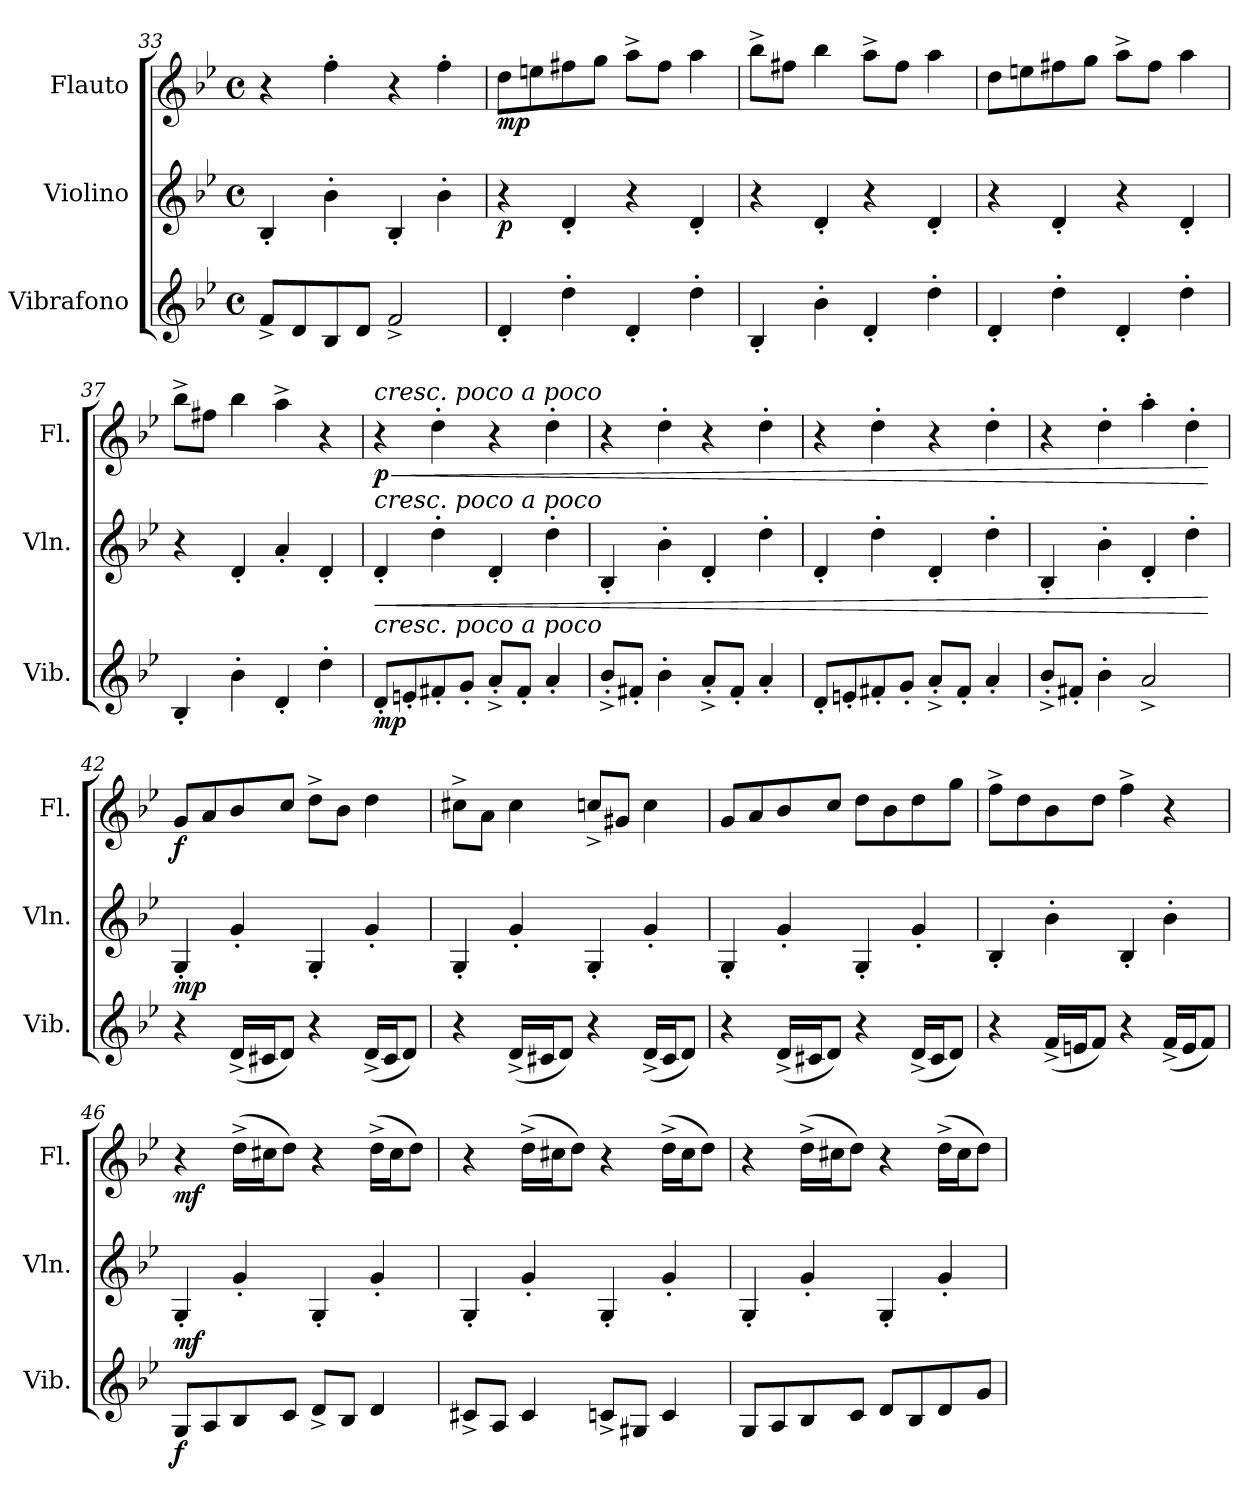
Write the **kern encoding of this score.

**kern	**dynam	**kern	**dynam	**kern	**dynam
*part3	*part3	*part2	*part2	*part1	*part1
*staff3	*staff3	*staff2	*staff2	*staff1	*staff1
*I"Vibrafono	*	*I"Violino	*	*I"Flauto	*
*I'Vib.	*	*I'Vln.	*	*I'Fl.	*
*clefG2	*	*clefG2	*	*clefG2	*
*k[b-e-]	*	*k[b-e-]	*	*k[b-e-]	*
*M4/4	*	*M4/4	*	*M4/4	*
*met(c)	*	*met(c)	*	*met(c)	*
=33	=33	=33	=33	=33	=33
8f^/L	.	4B-'/	.	4r	.
8d/	.	.	.	.	.
8B-/	.	4b-'\	.	4ff'\	.
8d/J	.	.	.	.	.
2f^/	.	4B-'/	.	4r	.
.	.	4b-'\	.	4ff'\	.
!!LO:LB:g=z
=34	=34	=34	=34	=34	=34
!	!	!	!LO:DY:b	!	!LO:DY:b
4d'/	.	4r	p	8dd\L	mp
.	.	.	.	8een\	.
4dd'\	.	4d'/	.	8ff#X\	.
.	.	.	.	8gg\J	.
4d'/	.	4r	.	8aa^\L	.
.	.	.	.	8ff#\J	.
4dd'\	.	4d'/	.	4aa\	.
=35	=35	=35	=35	=35	=35
4B-'/	.	4r	.	8bb-^\L	.
.	.	.	.	8ff#X\J	.
4b-'\	.	4d'/	.	4bb-\	.
4d'/	.	4r	.	8aa^\L	.
.	.	.	.	8ff#\J	.
4dd'\	.	4d'/	.	4aa\	.
=36	=36	=36	=36	=36	=36
4d'/	.	4r	.	8dd\L	.
.	.	.	.	8een\	.
4dd'\	.	4d'/	.	8ff#X\	.
.	.	.	.	8gg\J	.
4d'/	.	4r	.	8aa^\L	.
.	.	.	.	8ff#\J	.
4dd'\	.	4d'/	.	4aa\	.
=37	=37	=37	=37	=37	=37
4B-'/	.	4r	.	8bb-^\L	.
.	.	.	.	8ff#X\J	.
4b-'\	.	4d'/	.	4bb-\	.
4d'/	.	4a'/	.	4aa^\	.
4dd'\	.	4d'/	.	4r	.
=38	=38	=38	=38	=38	=38
!	!	!	!	!LO:TX:a:i:t=cresc. poco a poco	!
!	!	!LO:TX:a:i:t=cresc. poco a poco	!	!	!
!LO:TX:a:i:t=cresc. poco a poco	!	!	!	!	!
!	!LO:DY:b	!	!LO:HP:b	!	!LO:HP:b
!	!	!	!	!	!LO:DY:n=1:b
8d'/L	mp	4d'/	<	4r	< p
8en'/	.	.	.	.	.
8f#X'/	.	4dd'\	.	4dd'\	.
8g'/J	.	.	.	.	.
8a^'/L	.	4d'/	.	4r	.
8f#'/J	.	.	.	.	.
4a'/	.	4dd'\	.	4dd'\	.
!!LO:PB:g=z
=39	=39	=39	=39	=39	=39
8b-^'/L	.	4B-'/	.	4r	.
8f#X'/J	.	.	.	.	.
4b-'\	.	4b-'\	.	4dd'\	.
8a^'/L	.	4d'/	.	4r	.
8f#'/J	.	.	.	.	.
4a'/	.	4dd'\	.	4dd'\	.
=40	=40	=40	=40	=40	=40
8d'/L	.	4d'/	.	4r	.
8en'/	.	.	.	.	.
8f#X'/	.	4dd'\	.	4dd'\	.
8g'/J	.	.	.	.	.
8a^'/L	.	4d'/	.	4r	.
8f#'/J	.	.	.	.	.
4a'/	.	4dd'\	.	4dd'\	.
=41	=41	=41	=41	=41	=41
8b-^'/L	.	4B-'/	.	4r	.
8f#X'/J	.	.	.	.	.
4b-'\	.	4b-'\	.	4dd'\	.
2a^/	.	4d'/	.	4aa'\	.
.	.	4dd'\	.	4dd'\	.
.	.	.	[	.	[
=42	=42	=42	=42	=42	=42
!	!	!	!LO:DY:b	!	!LO:DY:b
4r	.	4G'/	mp	8g/L	f
.	.	.	.	8a/	.
(16d^/LL	.	4g'/	.	8b-/	.
16c#X/J	.	.	.	.	.
8d/J)	.	.	.	8cc/J	.
4r	.	4G'/	.	8dd^\L	.
.	.	.	.	8b-\J	.
(16d^/LL	.	4g'/	.	4dd\	.
16c#/J	.	.	.	.	.
8d/J)	.	.	.	.	.
!!LO:LB:g=z
=43	=43	=43	=43	=43	=43
4r	.	4G'/	.	8cc#X^\L	.
.	.	.	.	8a\J	.
(16d^/LL	.	4g'/	.	4cc#\	.
16c#X/J	.	.	.	.	.
8d/J)	.	.	.	.	.
4r	.	4G'/	.	8ccn^/L	.
.	.	.	.	8g#X/J	.
(16d^/LL	.	4g'/	.	4cc\	.
16c#/J	.	.	.	.	.
8d/J)	.	.	.	.	.
=44	=44	=44	=44	=44	=44
4r	.	4G'/	.	8g/L	.
.	.	.	.	8a/	.
(16d^/LL	.	4g'/	.	8b-/	.
16c#X/J	.	.	.	.	.
8d/J)	.	.	.	8cc/J	.
4r	.	4G'/	.	8dd\L	.
.	.	.	.	8b-\	.
(16d^/LL	.	4g'/	.	8dd\	.
16c#/J	.	.	.	.	.
8d/J)	.	.	.	8gg\J	.
=45	=45	=45	=45	=45	=45
4r	.	4B-'/	.	8ff^\L	.
.	.	.	.	8dd\	.
(16f^/LL	.	4b-'\	.	8b-\	.
16en/J	.	.	.	.	.
8f/J)	.	.	.	8dd\J	.
4r	.	4B-'/	.	4ff^\	.
(16f^/LL	.	4b-'\	.	4r	.
16e/J	.	.	.	.	.
8f/J)	.	.	.	.	.
!!LO:LB:g=z
=46	=46	=46	=46	=46	=46
!	!LO:DY:b	!	!LO:DY:b	!	!LO:DY:b
8G/L	f	4G'/	mf	4r	mf
8A/	.	.	.	.	.
8B-/	.	4g'/	.	(16dd^\LL	.
.	.	.	.	16cc#X\J	.
8c/J	.	.	.	8dd\J)	.
8d^/L	.	4G'/	.	4r	.
8B-/J	.	.	.	.	.
4d/	.	4g'/	.	(16dd^\LL	.
.	.	.	.	16cc#\J	.
.	.	.	.	8dd\J)	.
=47	=47	=47	=47	=47	=47
8c#X^/L	.	4G'/	.	4r	.
8A/J	.	.	.	.	.
4c#/	.	4g'/	.	(16dd^\LL	.
.	.	.	.	16cc#X\J	.
.	.	.	.	8dd\J)	.
8cn^/L	.	4G'/	.	4r	.
8G#X/J	.	.	.	.	.
4c/	.	4g'/	.	(16dd^\LL	.
.	.	.	.	16cc#\J	.
.	.	.	.	8dd\J)	.
=48	=48	=48	=48	=48	=48
8G/L	.	4G'/	.	4r	.
8A/	.	.	.	.	.
8B-/	.	4g'/	.	(16dd^\LL	.
.	.	.	.	16cc#X\J	.
8c/J	.	.	.	8dd\J)	.
8d/L	.	4G'/	.	4r	.
8B-/	.	.	.	.	.
8d/	.	4g'/	.	(16dd^\LL	.
.	.	.	.	16cc#\J	.
8g/J	.	.	.	8dd\J)	.
=	=	=	=	=	=
*-	*-	*-	*-	*-	*-
